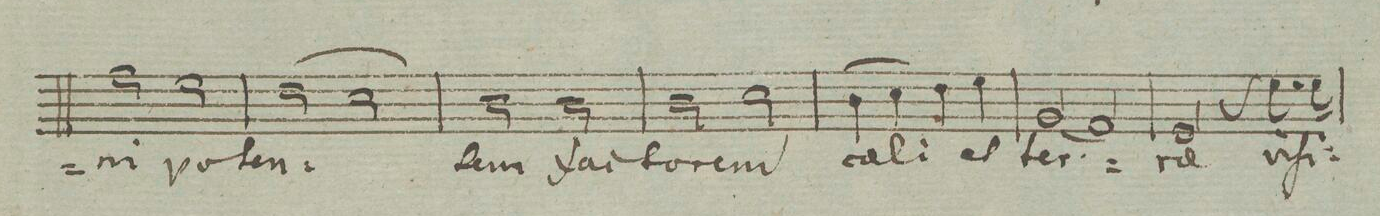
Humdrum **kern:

**kern	**text	**dynam
*I"Soprano. Tutti.	*	*
*clefC1	*	*
*k[]	*	*
*met(c|)	*	*
*M2/2	*	*
2dd\	-ni-	.
2cc\	-po-	.
=7	=7	=7
(2b\	-ten-	.
2a\)	.	.
=8	=8	=8
2g\	-tem	.
2g\	fac-	.
=9	=9	=9
2g\	-to-	.
2a\	-rem	.
=10	=10	=10
(4g\	coe-	.
4a\)	-li	.
4b\	.	.
4cc\	et	.
=11	=11	=11
(2e/	ter-	.
2d/)	.	.
=12	=12	=12
2c/	-rae	.
4r	.	.
8.cc\	vi-	.
16cc\	-ſi-	.
=13	=13	=13
*-	*-	*-
